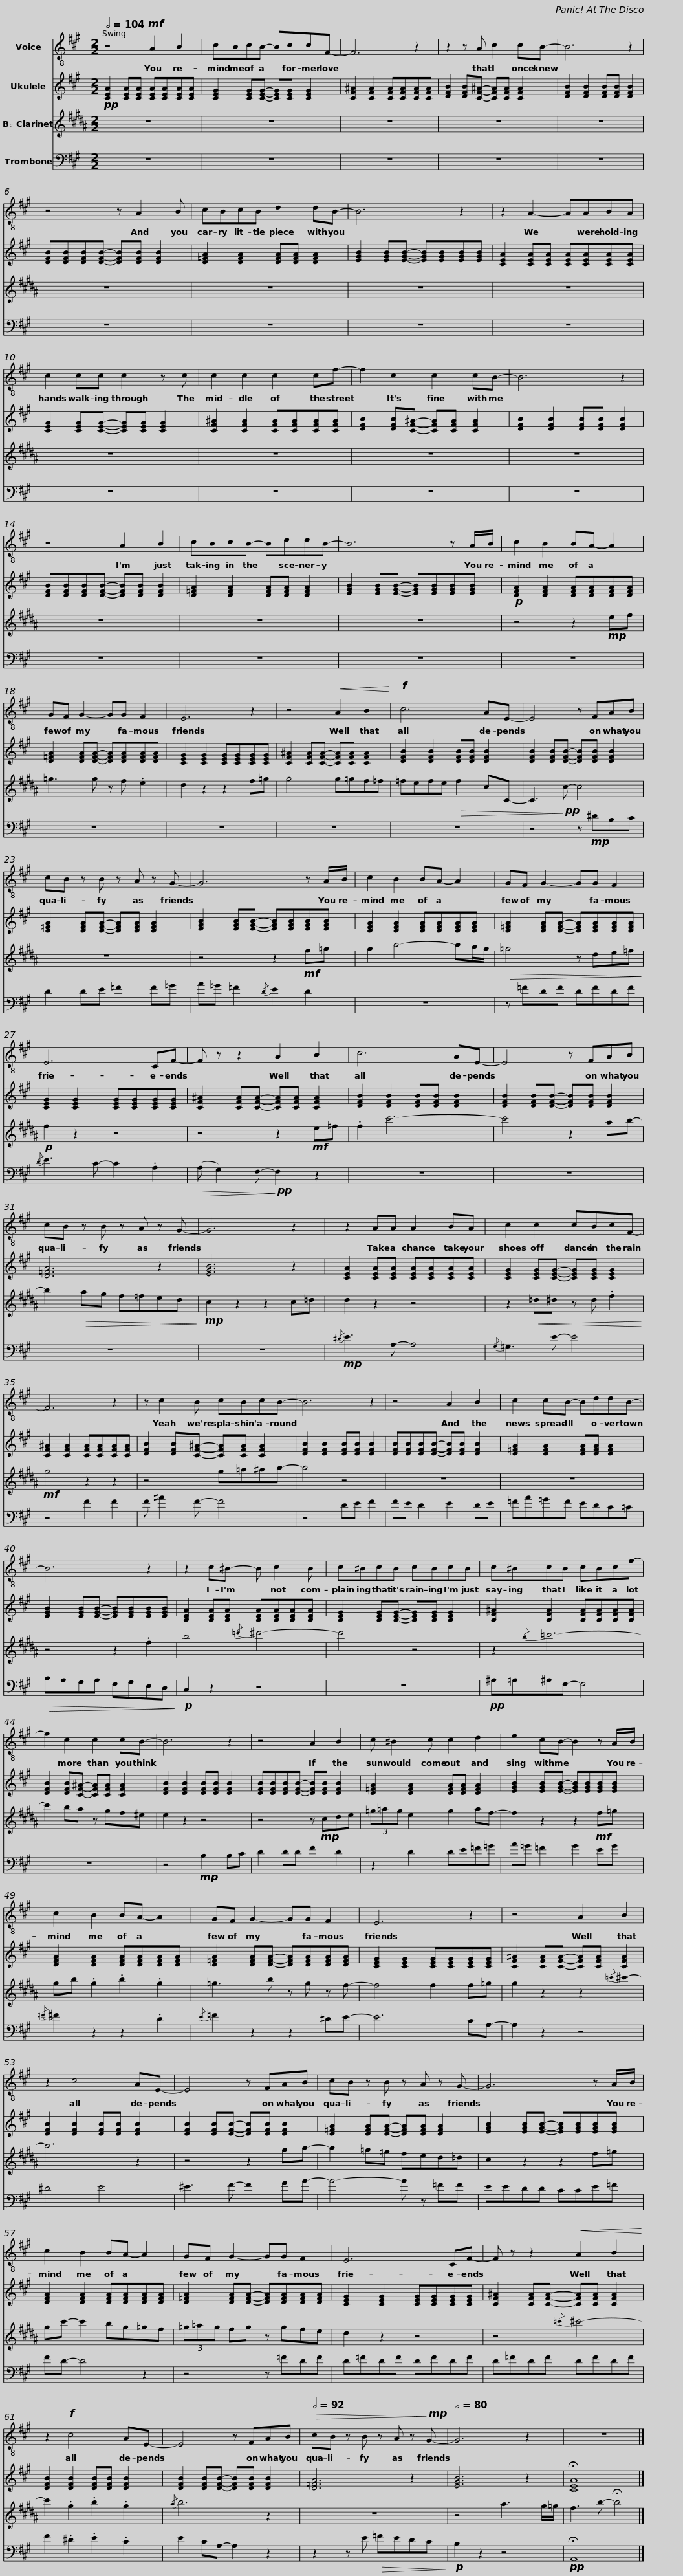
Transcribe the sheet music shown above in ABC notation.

X:1
%%score 1 2 3 4
L:1/8
Q:1/2=104
M:2/2
I:linebreak $
K:A
V:1 treble-8
V:2 treble
V:3 treble transpose=-2
V:4 bass
V:1
 z4!mf! A2 B2 | cBcB- BccF- | F6 z2 |$ z2 z A c2 cB- | B6 z2 | %5
 z4 z A2 B | cBcB d2 dB- |$ B6 z2 | z2 A2- AABA | c2 cc c2 z c |$ %10
 c2 c2 c2 cf- | f2 c2 c2 cB- | B6 z2 | z4 A2 B2 |$ cBcB- BddB- | %15
 B6 z A/B/ | c2 B2 BA- A2 | GF G2- GG F2 |$ E6 z2 | z4!<(! A2 B2!<)! | %20
!f! c6 AE- | E4 z FAB |$ cB z B z A z G- | G6 z A/B/ | c2 B2 BA- A2 |$ %25
 GF G2- GG F2 | E6 CF- | F z z2 A2 B2 |$ c6 AE- | E4 z FAB | %30
 cB z B z A z G- | G6 z2 |$ z2 AA A2 BA | c2 c2 cBcF- | F6 z2 |$ %35
 z c2 B cBcB- | B6 z2 | z4 A2 B2 |$ c2 cB- BddB- | B6 z2 | %40
 z2 c^B- B c2 B |$ c^BcB cBcB | c^BcB cBcf- | f2 c2 c2 cB- |$ B6 z2 | %45
 z4 A2 B2 | c ^B2 c c2 d2 |$ e2 cB- B2 z A/B/ | c2 B2 BA- A2 | GF G2- GG F2 |$ %50
 E6 z2 | z4 A2 B2 | z2 c4 AE- | E4 z FAB |$ cB z B z A z G- | %55
 G6 z A/B/ | c2 B2 BA- A2 |$ GF G2- GG F2 | E6 CF- | F z z2!<(! A2 B2!<)! |$ %60
 z2!f! c4 AE- | E4 z FAB |[Q:1/2=92]!>(! cB z B z A z!>)!!mp! G- |[Q:1/2=80] G6 z2 |$ z8 |] %65
V:2
!pp! [CEA]2 [CEA][CEA] [CEA][CEA][CEA][CEA] | [CEG]2 [CEG][CEG]- [CEG][CEG] [CEG]2 | [CF^A]2 [CFA]2 [CFA][CFA][CFA][CFA] |$ [DFB]2 [DFB][CF^A]- [CFA][CFA] [CFA]2 | [DFB]2 [DFB]2 [DFB][DFB] [DFB]2 | %5
 [DFB][DFB][DFB][DFB]- [DFB][DFB] [DFB]2 | [D=FA]2 [DFA]2 [DFA][DFA] [DFA]2 |$ [EGB]2 [EGB][EGB]- [EGB][EGB][EGB][EGB] | [CEA]2 [CEA][CEA] [CEA][CEA][CEA][CEA] | [CEG]2 [CEG][CEG]- [CEG][CEG] [CEG]2 |$ %10
 [CF^A]2 [CFA]2 [CFA][CFA][CFA][CFA] | [DFB]2 [DFB][CF^A]- [CFA][CFA] [CFA]2 | [DFB]2 [DFB]2 [DFB][DFB] [DFB]2 | [DFB][DFB][DFB][DFB]- [DFB][DFB] [DFB]2 |$ [D=FA]2 [DFA]2 [DFA][DFA] [DFA]2 | %15
 [EGB]2 [EGB][EGB]- [EGB][EGB][EGB][EGB] |!p! [DFA]2 [DFA]2 [DFA][DFA][DFA][DFA] | [D=FA]2 [DFA][DFA]- [DFA][DFA][DFA][DFA] |$ [CEG]2 [CEG]2 [CEG][CEG][CEG][CEG] | [CF^A]2 [CFA][CFA]- [CFA][CFA] [CFA]2 | %20
 [DFB]2 [DFB]2 [DFB][DFB] [DFB]2 | [DFB]2 [DFB][DFB]- [DFB][DFB] [DFB]2 |$ [D=FA]2 [DFA][DFA]- [DFA][DFA] [DFA]2 | [EGB]2 [EGB][EGB]- [EGB][EGB][EGB][EGB] | [DFA]2 [DFA]2 [DFA][DFA][DFA][DFA] |$ %25
 [D=FA]2 [DFA][DFA]- [DFA][DFA][DFA][DFA] | [CEG]2 [CEG]2 [CEG][CEG][CEG][CEG] | [CF^A]2 [CFA][CFA]- [CFA][CFA] [CFA]2 |$ [DFB]2 [DFB]2 [DFB][DFB] [DFB]2 | [DFB]2 [DFB][DFB]- [DFB][DFB] [DFB]2 | %30
 [D=FA]6 z2 | [EGB]6 z2 |$ [CEA]2 [CEA][CEA] [CEA][CEA][CEA][CEA] | [CEG]2 [CEG][CEG]- [CEG][CEG] [CEG]2 | [CF^A]2 [CFA]2 [CFA][CFA][CFA][CFA] |$ %35
 [DFB]2 [DFB][CF^A]- [CFA][CFA] [CFA]2 | [DFB]2 [DFB]2 [DFB][DFB] [DFB]2 | [DFB][DFB][DFB][DFB]- [DFB][DFB] [DFB]2 |$ [D=FA]2 [DFA]2 [DFA][DFA] [DFA]2 | [EGB]2 [EGB][EGB]- [EGB][EGB][EGB][EGB] | %40
 [CEA]2 [CEA][CEA] [CEA][CEA][CEA][CEA] |$ [CEG]2 [CEG][CEG]- [CEG][CEG] [CEG]2 | [CF^A]2 [CFA]2 [CFA][CFA][CFA][CFA] | [DFB]2 [DFB][CF^A]- [CFA][CFA] [CFA]2 |$ [DFB]2 [DFB]2 [DFB][DFB] [DFB]2 | %45
 [DFB][DFB][DFB][DFB]- [DFB][DFB] [DFB]2 | [D=FA]2 [DFA]2 [DFA][DFA] [DFA]2 |$ [EGB]2 [EGB][EGB]- [EGB][EGB][EGB][EGB] | [DFA]2 [DFA]2 [DFA][DFA][DFA][DFA] | [D=FA]2 [DFA][DFA]- [DFA][DFA][DFA][DFA] |$ %50
 [CEG]2 [CEG]2 [CEG][CEG][CEG][CEG] | [CF^A]2 [CFA][CFA]- [CFA][CFA] [CFA]2 | [DFB]2 [DFB]2 [DFB][DFB] [DFB]2 | [DFB]2 [DFB][DFB]- [DFB][DFB] [DFB]2 |$ [D=FA]2 [DFA][DFA]- [DFA][DFA] [DFA]2 | %55
 [EGB]2 [EGB][EGB]- [EGB][EGB][EGB][EGB] | [DFA]2 [DFA]2 [DFA][DFA][DFA][DFA] |$ [D=FA]2 [DFA][DFA]- [DFA][DFA][DFA][DFA] | [CEG]2 [CEG]2 [CEG][CEG][CEG][CEG] | [CF^A]2 [CFA][CFA]- [CFA][CFA] [CFA]2 |$ %60
 [DFB]2 [DFB]2 [DFB][DFB] [DFB]2 | [DFB]2 [DFB][DFB]- [DFB][DFB] [DFB]2 | [D=FA]6 z2 | [EGB]6 z2 |$ !fermata![CEA]8 |] %65
V:3
[K:B] z8 | z8 | z8 |$ z8 | z8 | %5
 z8 | z8 |$ z8 | z8 | z8 |$ %10
 z8 | z8 | z8 | z8 |$ z8 | %15
 z8 | z4 z2!mp! ef | =g3 g z f .e2 |$ d2 z2 z2 f=g | g4 g=gf=f | %20
 =fefe!>(! f2 cC- | C3!>)!!pp! c- c4 |$ z8 | z4 z2!mf! f=g | g2 b4- ba/g/ |$ %25
!>(! =g4 z de=f!>)! |!p! f2 z2 z4 | z4 z2!mf! e=f |$ .f2 c'6- | c'4 z2 ab- | %30
 b2!>(! ag f=fed!>)! |!mp! c2 z2 z2 c=d |$ d2 z2 z4 | z2!<(! =d^d z d .f2!<)! |!mf! g4 z2 z2 |$ %35
 z4 g=a^ab- | b4 z4 | z8 |$ z8 | z4 z2 .f2 | %40
 b4{/=d'} ^d'4- |$ d'4 z4 | z2{/b} =c'6- | c'2 ba z gf^e |$ e2 z2 z4 | %45
 z4 z!mp! cde | (3=g=ag e2 g2 af- |$ f2 z2 z2!mf! f=g | gb .g2 .b2 .g2 | =g3 b z g z f- |$ %50
 f4 f2 f=g | g2 z2 z2{/=c'} ^c'2- | c'6 z2 | z4 z2 ab- |$ b2 =a=g fed=d | %55
 c2 z2 z2 f=g | gc'- c'2 bg=gf |$ (3=g=ag fg z gfe | d2 z2 z4 | z4{/=c'} ^c'4- |$ %60
 c'2 .g2 .b2 .g2 |{/a} b6 z2 | z8 | z4 a3 g/=g/ |$ f3 b- !fermata!b4 |] %65
V:4
 z8 | z8 | z8 |$ z8 | z8 | %5
 z8 | z8 |$ z8 | z8 | z8 |$ %10
 z8 | z8 | z8 | z8 |$ z8 | %15
 z8 | z8 | z8 |$ z8 | z8 | %20
 z8 | z4 z!mp! ^DB,C |$ D2 DE =F2 F=G | A=G =F2{/D} E2 D2 | z8 |$ %25
 z =FDF DFDF |{/D} E3 C- C2 .A,2 |!>(! (A, G,2) F,-!>)!!pp! F,2 z2 |$ z8 | z8 | %30
 z8 | z8 |$!mp!{/^D} E3 A,- A,4 |{/G,} =G,3 E- E4 | z4 F2 F2 |$ %35
 F ^A2 F- F4 | z4 DE F2 | FE D2 E2 DE |$ =FA=GF EDC=C |!>(! B,A,G,A, F,G,E,D,!>)! | %40
!p! C,2 z2 z4 |$ z8 |!pp! ^A,=A,^A,F,- F,4 | z8 |$ z4!mp! B,2 B,C | %45
 D2 DD F2 D2 | z2 D2 DE=F=G |$ A=G =F2 G2 EG |{/=F} ^F2 z2 z2 .D2 |{/E} =F2 z2 z2 ^DE- |$ %50
 E6 CA,- | A,2 z2 z4 | ^D4 E4 | ^E3 F- F2 GA- |$ A4- A z =FF | %55
 EEDD CCE=F | FD- D4 z2 |$ z4 z =FDF | D=FDF DFDF | D=FDF DFDF |$ %60
 F2 .^D2 .E2 .C2 | E2 CA,- A,2 z2 | z2 z E!>(! =FEDC!>)! |!p! B,2 z2 z4 |$!pp! !fermata!A,,8 |] %65
